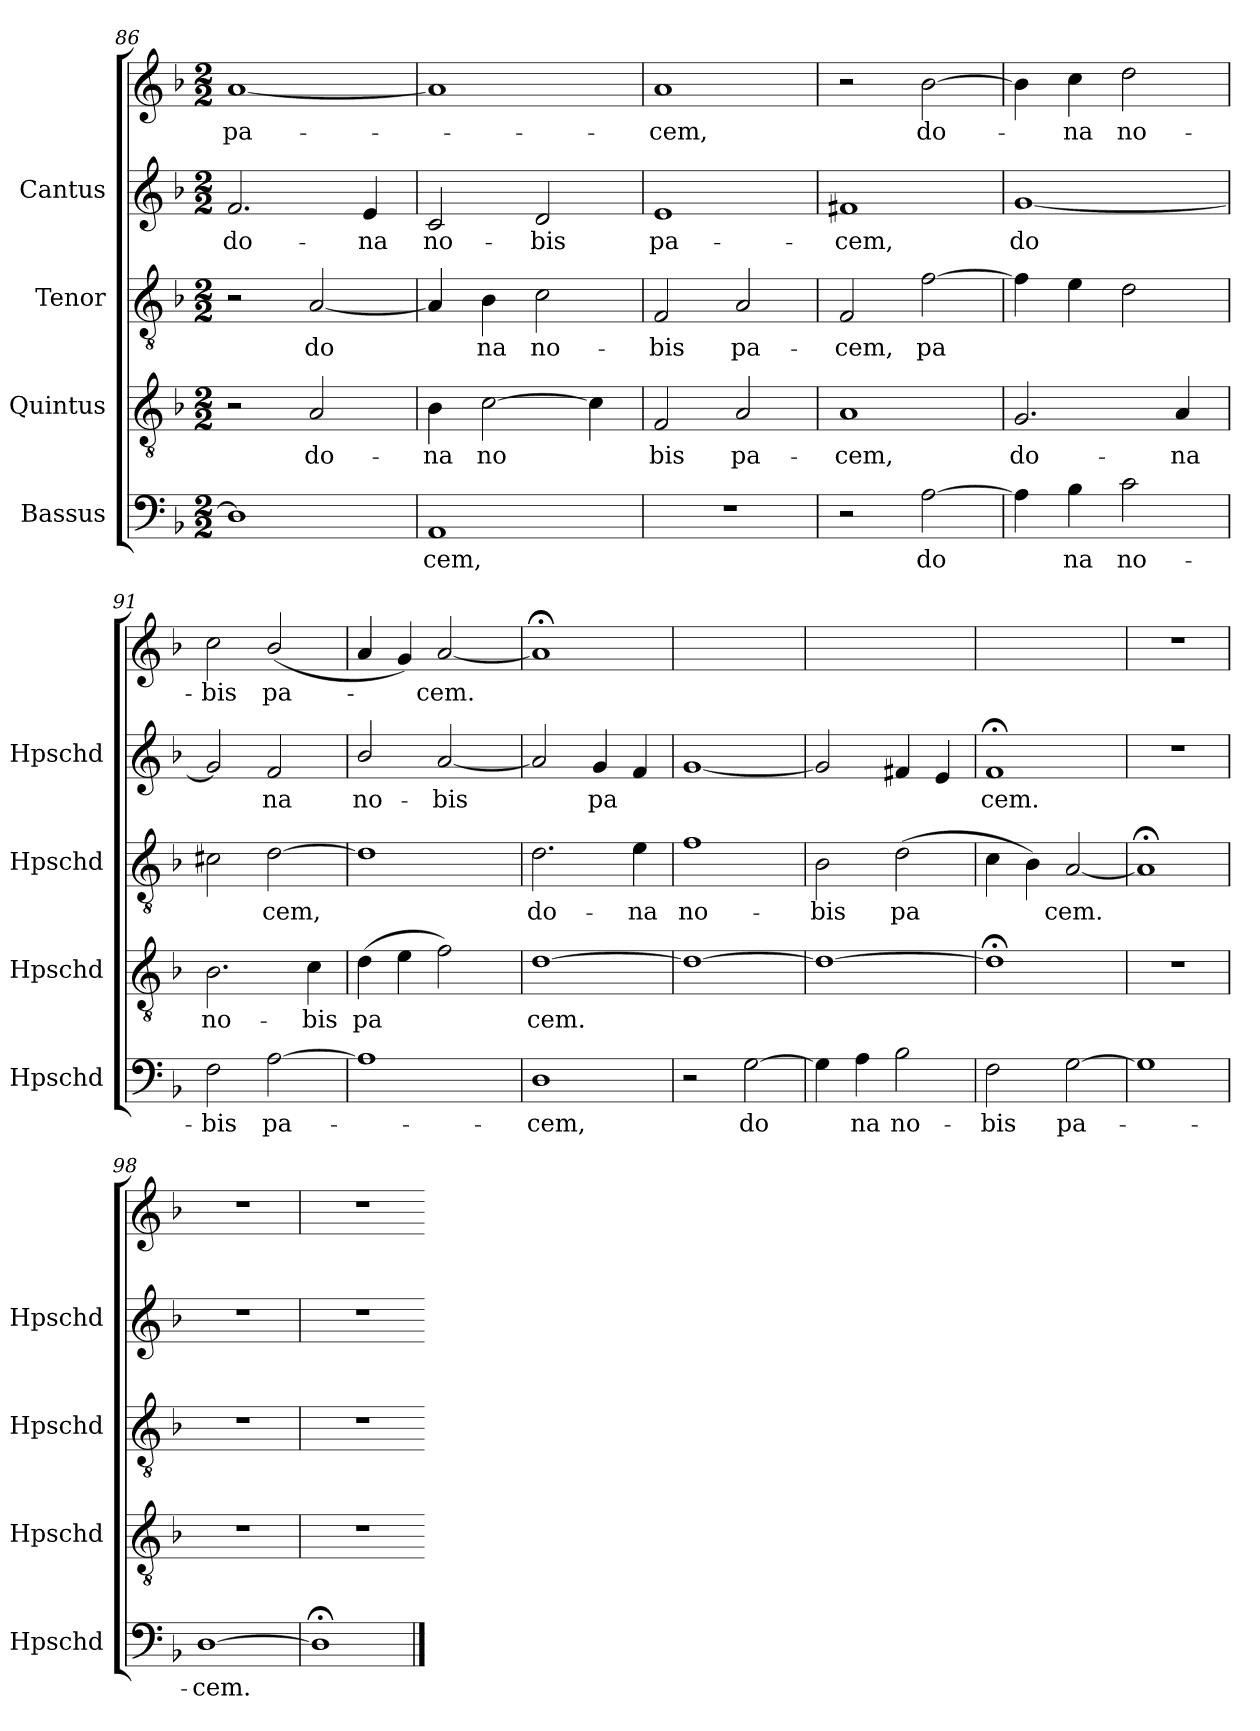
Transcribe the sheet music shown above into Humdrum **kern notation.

**kern	**text	**kern	**text	**kern	**text	**kern	**text	**kern	**text
*part4	*part4	*part3	*part3	*part2	*part2	*part1	*part1	*part1	*part1
*staff5	*staff5	*staff4	*staff4	*staff3	*staff3	*staff2	*staff2	*staff1	*staff1
*I"Bassus	*	*I"Quintus	*	*I"Tenor	*	*I"Cantus	*	*	*
*I'Hpschd	*	*I'Hpschd	*	*I'Hpschd	*	*I'Hpschd	*	*	*
*clefF4	*	*clefGv2	*	*clefGv2	*	*clefG2	*	*clefG2	*
*k[b-]	*	*k[b-]	*	*k[b-]	*	*k[b-]	*	*k[b-]	*
*F:	*	*F:	*	*F:	*	*F:	*	*F:	*
*M2/2	*	*M2/2	*	*M2/2	*	*M2/2	*	*M2/2	*
=86	=86	=86	=86	=86	=86	=86	=86	=86	=86
!	!	!	!	!	!	!	!LO:LY:b:cj	!	!LO:LY:b
1D]	.	2r	.	2r	.	2.f/	-do-	[<1a	pa-
!	!	!	!LO:LY:b:cj	!	!LO:LY:b:cj	!	!	!	!
.	.	2A/	do-	[<2A/	do-	.	.	.	.
!	!	!	!	!	!	!	!LO:LY:b:cj	!	!
.	.	.	.	.	.	4e/	-na	.	.
=87	=87	=87	=87	=87	=87	=87	=87	=87	=87
!	!LO:LY:b:cj	!	!LO:LY:b:cj	!	!LO:LY:b:cj	!	!LO:LY:b:cj	!	!
1AA	-cem,	4B-\	-na	4A/]	-	2c/	no-	1a]	.
!	!	!	!LO:LY:b:cj	!	!LO:LY:b:cj	!	!	!	!
.	.	[>2c\	no-	4B-\	na	.	.	.	.
!	!	!	!	!	!LO:LY:b:cj	!	!LO:LY:b:cj	!	!
.	.	.	.	2c\	no-	2d/	-bis	.	.
!	!	!	!LO:LY:b:cj	!	!	!	!	!	!
.	.	4c\]	--	.	.	.	.	.	.
=88	=88	=88	=88	=88	=88	=88	=88	=88	=88
!	!	!	!LO:LY:b:cj	!	!LO:LY:b:cj	!	!LO:LY:b:cj	!	!LO:LY:b
1r	.	2F/	-bis	2F/	-bis	1e	pa-	1a	cem,
!	!	!	!LO:LY:b:cj	!	!LO:LY:b:cj	!	!	!	!
.	.	2A/	pa-	2A/	pa-	.	.	.	.
=89	=89	=89	=89	=89	=89	=89	=89	=89	=89
!	!	!	!LO:LY:b:cj	!	!LO:LY:b:cj	!	!LO:LY:b:cj	!	!
2r	.	1A	-cem,	2F/	-cem,	1f#X	-cem,	2r	.
!	!LO:LY:b:cj	!	!	!	!LO:LY:b:cj	!	!	!	!LO:LY:b
[>2A\	do-	.	.	[>2f\	pa-	.	.	[>2b-\	-do-
=90	=90	=90	=90	=90	=90	=90	=90	=90	=90
!	!LO:LY:b:cj	!	!LO:LY:b:cj	!	!	!	!LO:LY:b:cj	!	!LO:LY:b
4A\]	-	2.G/	do-	4f\]	.	[<1g	-do-	4b-\]	.
!	!LO:LY:b:cj	!	!	!	!	!	!	!	!LO:LY:b
4B-\	na	.	.	4e\	.	.	.	4cc\	na
!	!LO:LY:b:cj	!	!	!	!	!	!	!	!LO:LY:b
2c\	no-	.	.	2d\	.	.	.	2dd\	no-
!	!	!	!LO:LY:b:cj	!	!	!	!	!	!
.	.	4A/	-na	.	.	.	.	.	.
!!LO:LB:g=z
=91	=91	=91	=91	=91	=91	=91	=91	=91	=91
!	!LO:LY:b:cj	!	!LO:LY:b:cj	!	!LO:LY:b:cj	!	!LO:LY:b:cj	!	!LO:LY:b
2F\	-bis	2.B-\	no-	2c#X\	-	2g/]	-	2cc\	-bis
!	!LO:LY:b:cj	!	!	!	!LO:LY:b:cj	!	!LO:LY:b:cj	!	!LO:LY:b
[>2A\	pa-	.	.	[>2d\	cem,	2f/	na	(<2b-/	pa-
!	!	!	!LO:LY:b:cj	!	!	!	!	!	!
.	.	4c\	-bis	.	.	.	.	.	.
=92	=92	=92	=92	=92	=92	=92	=92	=92	=92
!	!	!	!LO:LY:b:cj	!	!	!	!LO:LY:b:cj	!	!LO:LY:b
1A]	.	(>4d\	pa-	1d]	.	2b-/	no-	4a/	.
!	!	!	!LO:LY:b:cj	!	!	!	!	!	!LO:LY:b
.	.	4e\	--	.	.	.	.	4g/)	.
!	!	!	!LO:LY:b:cj	!	!	!	!LO:LY:b:cj	!	!LO:LY:b
.	.	2f\)	--	.	.	[<2a/	-bis	[<2a/	cem.
=93	=93	=93	=93	=93	=93	=93	=93	=93	=93
!	!LO:LY:b:cj	!	!LO:LY:b:cj	!	!LO:LY:b:cj	!	!LO:LY:b:cj	!	!
1D	-cem,	[>1d	-cem.	2.d\	do-	2a/]	.	1a;<]	.
!	!	!	!	!	!	!	!LO:LY:b:cj	!	!
.	.	.	.	.	.	4g/	pa-	.	.
!	!	!	!	!	!LO:LY:b:cj	!	!LO:LY:b:cj	!	!
.	.	.	.	4e\	-na	4f/	--	.	.
=94	=94	=94	=94	=94	=94	=94	=94	=94	=94
!	!	!	!	!	!LO:LY:b:cj	!	!	!	!
2r	.	1d_>	.	1f	no-	[<1g	.	1ryy	.
!	!LO:LY:b:cj	!	!	!	!	!	!	!	!
[>2G\	do-	.	.	.	.	.	.	.	.
=95	=95	=95	=95	=95	=95	=95	=95	=95	=95
!	!LO:LY:b:cj	!	!	!	!LO:LY:b:cj	!	!	!	!
4G\]	-	1d_>	.	2B-\	-bis	2g/]	.	1ryy	.
!	!LO:LY:b:cj	!	!	!	!	!	!	!	!
4A\	na	.	.	.	.	.	.	.	.
!	!LO:LY:b:cj	!	!	!	!LO:LY:b:cj	!	!	!	!
2B-\	no-	.	.	(>2d\	pa-	4f#X/	.	.	.
.	.	.	.	.	.	4e/	.	.	.
=96	=96	=96	=96	=96	=96	=96	=96	=96	=96
!	!LO:LY:b:cj	!	!	!	!LO:LY:b:cj	!	!LO:LY:b:cj	!	!
2F\	-bis	1d;<]	.	4c\	-	1f;<	-cem.	1ryy	.
!	!	!	!	!	!LO:LY:b:cj	!	!	!	!
.	.	.	.	4B-\)	.	.	.	.	.
!	!LO:LY:b:cj	!	!	!	!LO:LY:b:cj	!	!	!	!
[>2G\	pa-	.	.	[<2A/	cem.	.	.	.	.
=97	=97	=97	=97	=97	=97	=97	=97	=97	=97
1G]	.	1r	.	1A;<]	.	1r	.	1r	.
!!LO:LB:g=z
=98	=98	=98	=98	=98	=98	=98	=98	=98	=98
!	!LO:LY:b:cj	!	!	!	!	!	!	!	!
[>1D	-cem.	1r	.	1r	.	1r	.	1r	.
=99	=99	=99	=99	=99	=99	=99	=99	=99	=99
1D;<]	.	1r	.	1r	.	1r	.	1r	.
==	==	=	==	=	==	==	==	==	==
*-	*-	*-	*-	*-	*-	*-	*-	*-	*-
